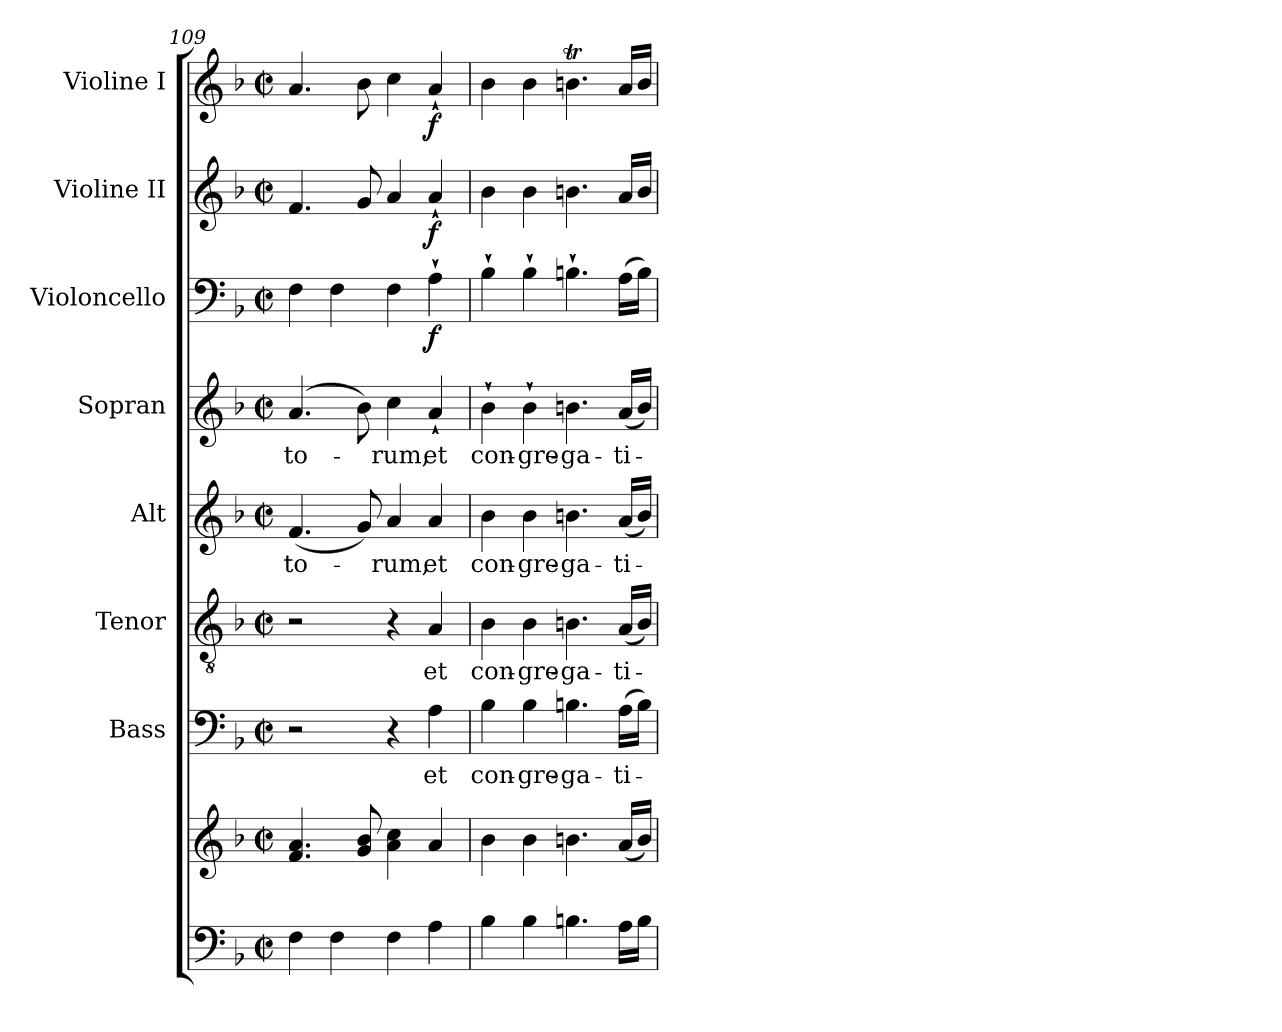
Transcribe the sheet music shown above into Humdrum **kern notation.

**kern	**kern	**kern	**text	**kern	**text	**kern	**text	**kern	**text	**kern	**dynam	**kern	**dynam	**kern	**dynam
*part8	*part8	*part7	*part7	*part6	*part6	*part5	*part5	*part4	*part4	*part3	*part3	*part2	*part2	*part1	*part1
*staff9	*staff8	*staff7	*staff7	*staff6	*staff6	*staff5	*staff5	*staff4	*staff4	*staff3	*staff3	*staff2	*staff2	*staff1	*staff1
*	*	*I"Bass	*	*I"Tenor	*	*I"Alt	*	*I"Sopran	*	*I"Violoncello	*	*I"Violine II	*	*I"Violine I	*
*	*	*I'B.	*	*I'T.	*	*I'A.	*	*I'S.	*	*I'Vc.	*	*I'Vl. II	*	*I'Vl. I	*
*clefF4	*clefG2	*clefF4	*	*clefGv2	*	*clefG2	*	*clefG2	*	*clefF4	*	*clefG2	*	*clefG2	*
*	*	*	*	*	*	*	*	*	*	*ITrd7c12	*	*	*	*	*
*k[b-]	*k[b-]	*k[b-]	*	*k[b-]	*	*k[b-]	*	*k[b-]	*	*k[b-]	*	*k[b-]	*	*k[b-]	*
*F:	*F:	*F:	*	*F:	*	*F:	*	*F:	*	*F:	*	*F:	*	*F:	*
*M2/2	*M2/2	*M2/2	*	*M2/2	*	*M2/2	*	*M2/2	*	*M2/2	*	*M2/2	*	*M2/2	*
*met(c|)	*met(c|)	*met(c|)	*	*met(c|)	*	*met(c|)	*	*met(c|)	*	*met(c|)	*	*met(c|)	*	*met(c|)	*
=109	=109	=109	=109	=109	=109	=109	=109	=109	=109	=109	=109	=109	=109	=109	=109
!	!	!	!	!	!	!	!LO:LY:b	!	!LO:LY:b	!	!	!	!	!	!
4F\	4.f/ 4.a/	2r	.	2r	.	(<4.f/	-to-	(4.a/	-to-	4FF\	.	4.f/	.	4.a/	.
4F\	.	.	.	.	.	.	.	.	.	4FF\	.	.	.	.	.
.	8g/ 8b-/	.	.	.	.	8g/)	.	8b-\)	.	.	.	8g/	.	8b-\	.
!	!	!	!	!	!	!	!LO:LY:b	!	!LO:LY:b	!	!	!	!	!	!
4F\	4a\ 4cc\	4r	.	4r	.	4a/	-rum,	4cc\	-rum,	4FF\	.	4a/	.	4cc\	.
!	!	!	!LO:LY:b	!	!LO:LY:b	!	!LO:LY:b	!	!LO:LY:b	!	!LO:DY:b	!	!LO:DY:b	!	!LO:DY:b
4A\	4a/	4A\	et	4A/	et	4a/	et	4a`>/	et	4AA`>\	f	4a`</	f	4a`</	f
=110	=110	=110	=110	=110	=110	=110	=110	=110	=110	=110	=110	=110	=110	=110	=110
!	!	!	!LO:LY:b	!	!LO:LY:b	!	!LO:LY:b	!	!LO:LY:b	!	!	!	!	!	!
4B-\	4b-\	4B-\	con-	4B-\	con-	4b-\	con-	4b-`>\	con-	4BB-`>\	.	4b-\	.	4b-\	.
!	!	!	!LO:LY:b	!	!LO:LY:b	!	!LO:LY:b	!	!LO:LY:b	!	!	!	!	!	!
4B-\	4b-\	4B-\	-gre-	4B-\	-gre-	4b-\	-gre-	4b-`>\	-gre-	4BB-`>\	.	4b-\	.	4b-\	.
!	!	!	!LO:LY:b	!	!LO:LY:b	!	!LO:LY:b	!	!LO:LY:b	!	!	!	!	!	!
4.Bn\	4.bn\	4.Bn\	-ga-	4.Bn\	-ga-	4.bn\	-ga-	4.bn\	-ga-	4.BBn`>\	.	4.bn\	.	4.bnt\	.
!	!	!	!LO:LY:b	!	!LO:LY:b	!	!LO:LY:b	!	!LO:LY:b	!	!	!	!	!	!
16A\LL	(<16a/LL	(>16A\LL	-ti-	(<16A/LL	-ti-	(<16a/LL	-ti-	(<16a/LL	-ti-	(>16AA\LL	.	16a/LL	.	16a/LL	.
16B\JJ	16b/JJ)	16B\JJ)	.	16B/JJ)	.	16b/JJ)	.	16b/JJ)	.	16BB\JJ)	.	16b/JJ	.	16b/JJ	.
=	=	=	=	=	=	=	=	=	=	=	=	=	=	=	=
*-	*-	*-	*-	*-	*-	*-	*-	*-	*-	*-	*-	*-	*-	*-	*-
